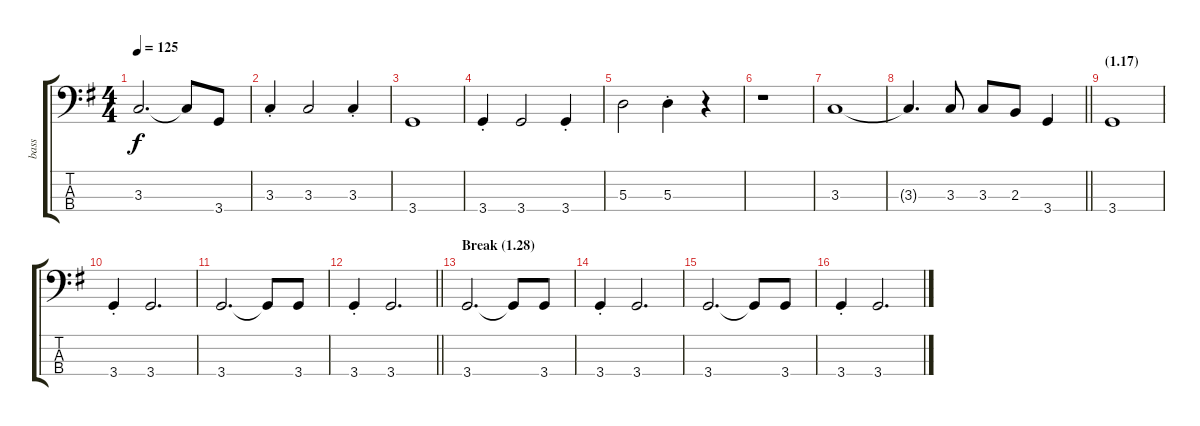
\track ("bass" "bass") {instrument electricbassfinger}
\staff {score tabs}
\tuning (G2 D2 A1 E1) {hide}
\ts (4 4)
\tempo 125
\clef f4
\ks g
3.3.2{d dy f} 3.3{t}.8 3.4.8 |
3.3{st}.4 3.3.2 3.3{st}.4 |
3.4.1 |
3.4{st}.4 3.4.2 3.4{st}.4 |
5.3.2 5.3{st}.4 r.4 |
r.1 |
3.3.1 |
\barLineRight lightlight
3.3{t}.4{d} 3.3.8 3.3.8 2.3.8 3.4.4 |
\section ("" "(1.17)")
3.4.1 |
3.4{st}.4 3.4.2{d} |
3.4.2{d} 3.4{t}.8 3.4.8 |
\barLineRight lightlight
3.4{st}.4 3.4.2{d} |
\section ("" "Break (1.28)")
3.4.2{d} 3.4{t}.8 3.4.8 |
3.4{st}.4 3.4.2{d} |
3.4.2{d} 3.4{t}.8 3.4.8 |
3.4{st}.4 3.4.2{d}
